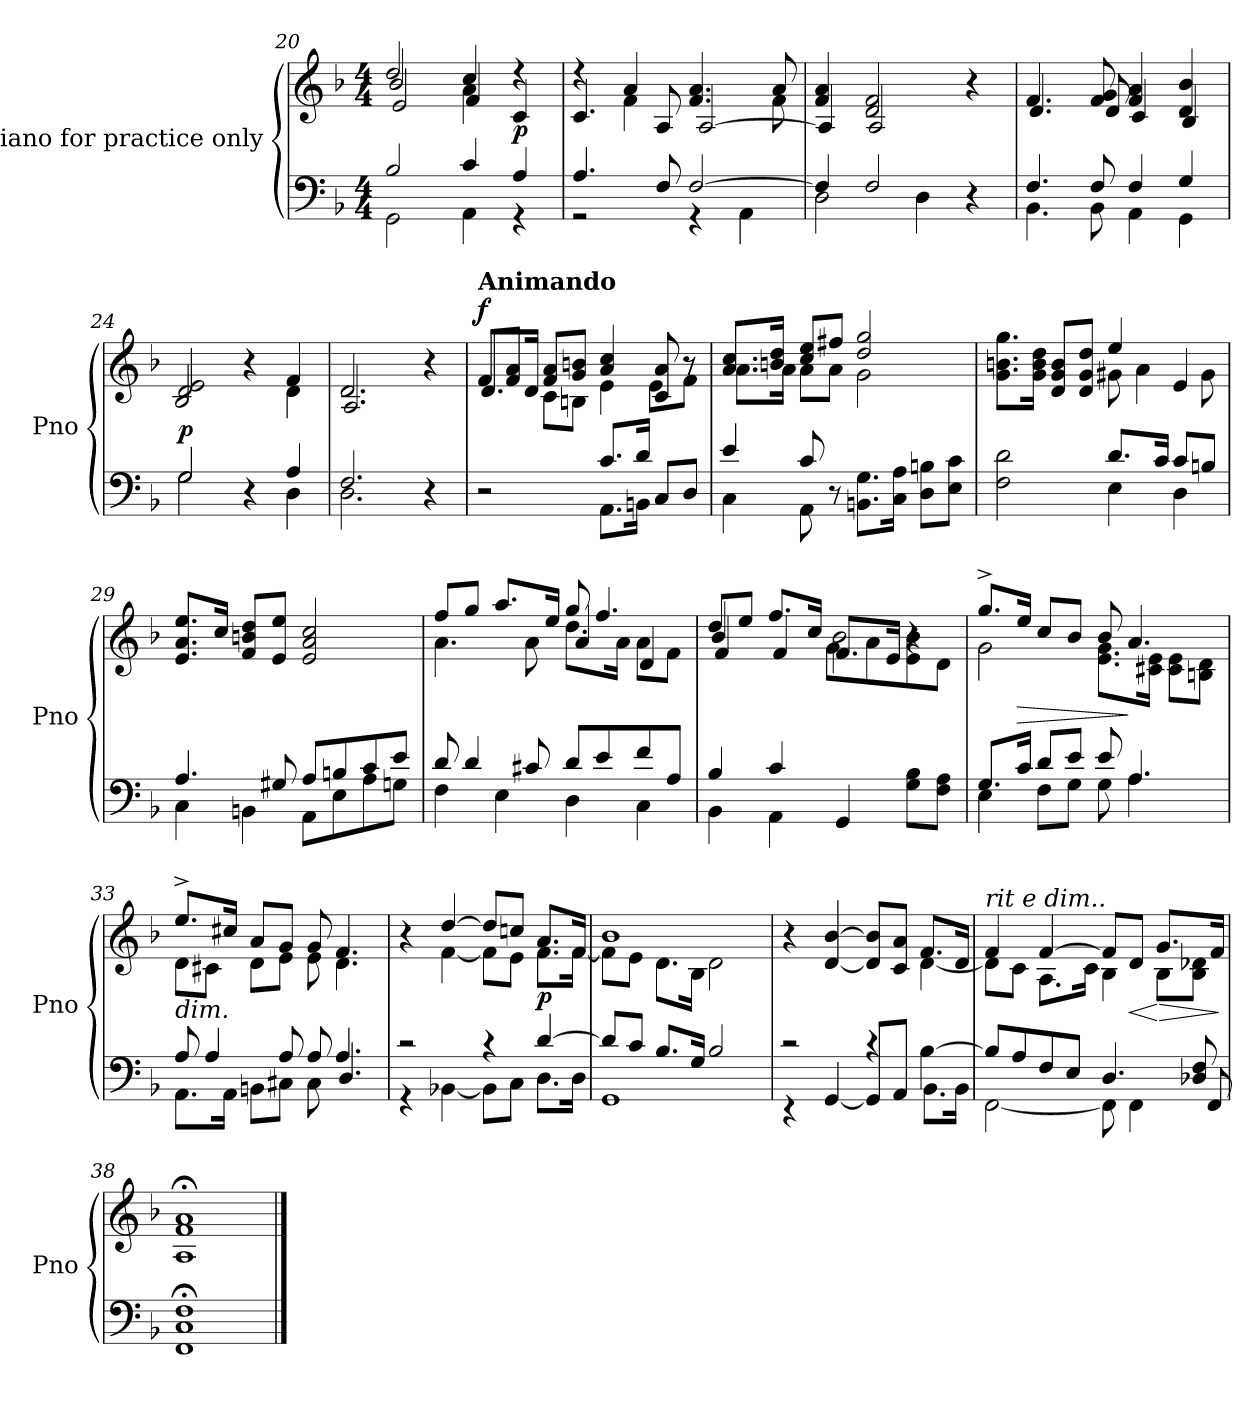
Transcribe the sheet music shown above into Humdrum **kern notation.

**kern	**kern	**dynam
*part1	*part1	*part1
*staff2	*staff1	*staff1/2
*I"Piano for practice only	*	*
*I'Pno	*	*
*clefF4	*clefG2	*
*k[b-]	*k[b-]	*
*M4/4	*M4/4	*
=20	=20	=20
*^	*^	*
*	*	*	*^	*
2B-/	2GG\	2dd/	2b-/	2e/	.
4c/	4AA\	4cc/	4a\	4f/	.
!	!	!	!	!	!LO:DY:a=2
4A/	4r	4r	4ryy	4c/	p
=21	=21	=21	=21	=21	=21
4.A/	2r	4r	4ryy	4.c/	.
.	.	4a/	4f\	.	.
8F/	.	.	.	8A/	.
[2F/	4r	4.f/ 4.a/	4.ryy	[2A/	.
.	4AA\	.	.	.	.
.	.	8a/	8f\	.	.
*	*	*	*v	*v	*
=22	=22	=22	=22	=22
4F/]	2D\	4f/ 4a/	4A/]	.
2F/	.	2d/ 2f/	2A/	.
.	4D\	.	.	.
4r	4ryy	4r	4ryy	.
=23	=23	=23	=23	=23
4.F/	4.BB-\	4.f/	4.d/	.
8F/	8BB-\	8f/ 8g/	8d/	.
4F/	4AA\	4f/ 4a/	4c/	.
4G/	4GG\	4d/ 4b-/	4B-/	.
!!LO:LB:g=z
=24	=24	=24	=24	=24
*	*	*	*^	*
!	!	!	!	!	!LO:DY:a=2
2G/	2G\	2d/ 2e/	2.ryy	2B-/	p
4r	4ryy	4r	.	2ryy	.
4A/	4D\	4f/	4d\	.	.
*	*	*	*v	*v	*
=25	=25	=25	=25	=25
2.F/	2.D\	2.d/	2.A/	.
4r	4ryy	4r	4ryy	.
=26	=26	=26	=26	=26
*	*	*	*^	*
!	!	!LO:TX:a:B:t=Animando	!	!	!
!	!	!	!	!	!LO:DY:a
2r	2ryy	8f/L	4ryy	8.d/L	f
.	.	8f/ 8a/J	.	.	.
.	.	.	.	16d/Jk	.
.	.	8f/ 8a/L	8c\L	8ryy	.
*	*	*	*v	*v	*
.	.	8g/ 8bn/J	8Bn\J	.
8.c/L	8.AA\L	4a/ 4cc/	4e\	.
16d/Jk	16BBn\Jk	.	.	.
8C/L	4ryy	8c/ 8a/	8e\L	.
*	*	*	*^	*
8D/J	.	8r	8f\J	8r	.
*	*	*	*v	*v	*
=27	=27	=27	=27	=27
4e/	4C\	8.a/ 8.cc/L	8.a\L	.
.	.	16bn/ 16dd/Jk	16a\Jk	.
8c/	8AA\	8cc/ 8ee/L	8a\L	.
8r	2ryy	8ff#X/J	8a\J	.
8.BBn\ 8.G\L	.	2dd/ 2gg/	2g\	.
16C\ 16A\Jk	.	.	.	.
8D\ 8Bn\L	.	.	.	.
8E\ 8c\J	8ryy	.	.	.
=28	=28	=28	=28	=28
2F\ 2d\	2ryy	8.g\ 8.bn\ 8.gg\L	2ryy	.
.	.	16g\ 16b\ 16dd\Jk	.	.
.	.	8d/ 8g/ 8b/L	.	.
.	.	8d/ 8g/ 8dd/J	.	.
8.d/L	4E\	4ee/	8g#X\	.
.	.	.	4a\	.
16c/Jk	.	.	.	.
8c/L	4D\	4e/	.	.
8Bn/J	.	.	8g#\	.
*	*	*v	*v	*
!!LO:PB:g=z
=29	=29	=29	=29
4.A/	4C\	8.e/ 8.a/ 8.ee/L	.
.	.	16cc/Jk	.
.	4BBn\	8f/ 8bn/ 8dd/L	.
8G#X/	.	8e/ 8ee/J	.
8A/L	8AA\L	2e/ 2a/ 2cc/	.
8Bn/	8E\	.	.
8c/	8A\	.	.
8e/J	8Gn\J	.	.
=30	=30	=30	=30
*	*	*^	*
*	*	*	*^	*
8d/	4F\	8ff/L	4.a\	2ryy	.
4d/	.	8gg/J	.	.	.
.	4E\	8.aa/L	.	.	.
8c#X/	.	.	8a\	.	.
.	.	16ee/Jk	.	.	.
8d/L	4D\	8gg/	8.dd\L	4a/	.
8e/	.	4.ff/	.	.	.
.	.	.	16a\Jk	.	.
8f/	4C\	.	8a\L	4d/	.
8A/J	.	.	8f\J	.	.
=31	=31	=31	=31	=31	=31
*	*	*	*	*^	*
4B-/	4BB-\	8dd/L	4b-/	4f/	2ryy	.
.	.	8ee/J	.	.	.	.
4c/	4AA\	8.ff/L	4ryy	4f/	.	.
.	.	16cc/Jk	.	.	.	.
4GG/	2ryy	8.f/L	8g\L	2ryy	2b-\	.
.	.	.	8a\	.	.	.
.	.	16e/Jk	.	.	.	.
8G\ 8B-\L	.	4r	8e\ 8b-\	.	.	.
8F\ 8A\J	.	.	8d\J	.	.	.
*	*	*	*v	*v	*v	*
=32	=32	=32	=32	=32
8.G/L	4E\	8.gg^/L	2g\	.
!	!	!	!	!LO:HP:b
16c/Jk	.	16ee/Jk	.	>
8d/L	8F\L	8cc/L	.	.
8e/J	8G\J	8b-/J	.	.
8e/	8G\	8b-/	8.e\ 8.g\L	.
4.A/	4.A\	4.a/	.	]
.	.	.	16c#X\ 16e\Jk	.
.	.	.	8c#\ 8e\L	.
.	.	.	8Bn\ 8d\J	.
!!LO:LB:g=z	!!
=33	=33	=33	=33	=33
!LO:TX:a:i:t=dim.	!	!	!	!
8A/	8.AA\L	8.ee^/L	8d\L	.
4A/	.	.	8c#X\J	.
.	16AA\Jk	16cc#X/Jk	.	.
.	8BBn\L	8a/L	8d\L	.
8A/	8C#X\J	8g/J	8e\J	.
8A/	8C#\	8g/	8e\	.
4.A/	4.D/	4.f/	4.d\	.
=34	=34	=34	=34	=34
2r	4r	4r	4ryy	.
!	!	!	!	!LO:DY:a
!	!	!	!	!LO:DY:n=1:a
.	[4BB-X\	[4dd/	[4f\	p other-dynamics
4r	8BB-\L]	8dd/L]	8f\L]	.
.	8C\J	8ccn/J	8e\J	.
!	!	!	!	!LO:DY:n=2:a=2
[4d/	8.D\L	8.a/L	8.f\L	p
.	16D\Jk	16f/Jk	[16f\Jk	.
=35	=35	=35	=35	=35
8d/L]	1GG	1b-	8f\L]	.
8c/J	.	.	8e\J	.
8.B-/L	.	.	8.d\L	.
16G/Jk	.	.	16B-\Jk	.
2B-/	.	.	2d\	.
=36	=36	=36	=36	=36
2r	4r	4r	2.ryy	.
.	[4GG/	[4d/ [4b-/	.	.
4r	8GG/L]	8d/] 8b-/]L	.	.
.	8AA/J	8c/ 8a/J	.	.
[4B-\	8.BB-\L	8.f/L	[4d\	.
.	16BB-\Jk	16d/Jk	.	.
=37	=37	=37	=37	=37
*	*^	*	*	*
!	!	!	!LO:TX:a:i:t=rit e dim..	!	!
8B-/L]	[2FF\	2..ryy	4f/	8d\L]	.
8A/	.	.	.	8c\J	.
8F/	.	.	[4f/	8.A\L	.
8E/J	.	.	.	.	.
.	.	.	.	16c\Jk	.
4.D/	8FF\]	.	8f/L]	4B-\	.
!	!	!	!	!	!LO:HP:b
.	4FF\	.	8d/J	.	<
!	!	!	!	!	!LO:HP:n=1:b
.	.	.	8.g/L	8B-\L	[ >
8D-X/ 8F/	8ryy	8FF/	.	8B-\ 8d-X\J	.
.	.	.	16f/Jk	.	.
*v	*v	*v	*	*	*
*	*v	*v	*
.	.	]
=38	=38	=38
*^	*^	*
*	*	*	*^	*
1F;<	1FF 1C	1a;<	1f	1A	.
*v	*v	*	*	*	*
*	*v	*v	*v	*
==	==	==
*-	*-	*-
